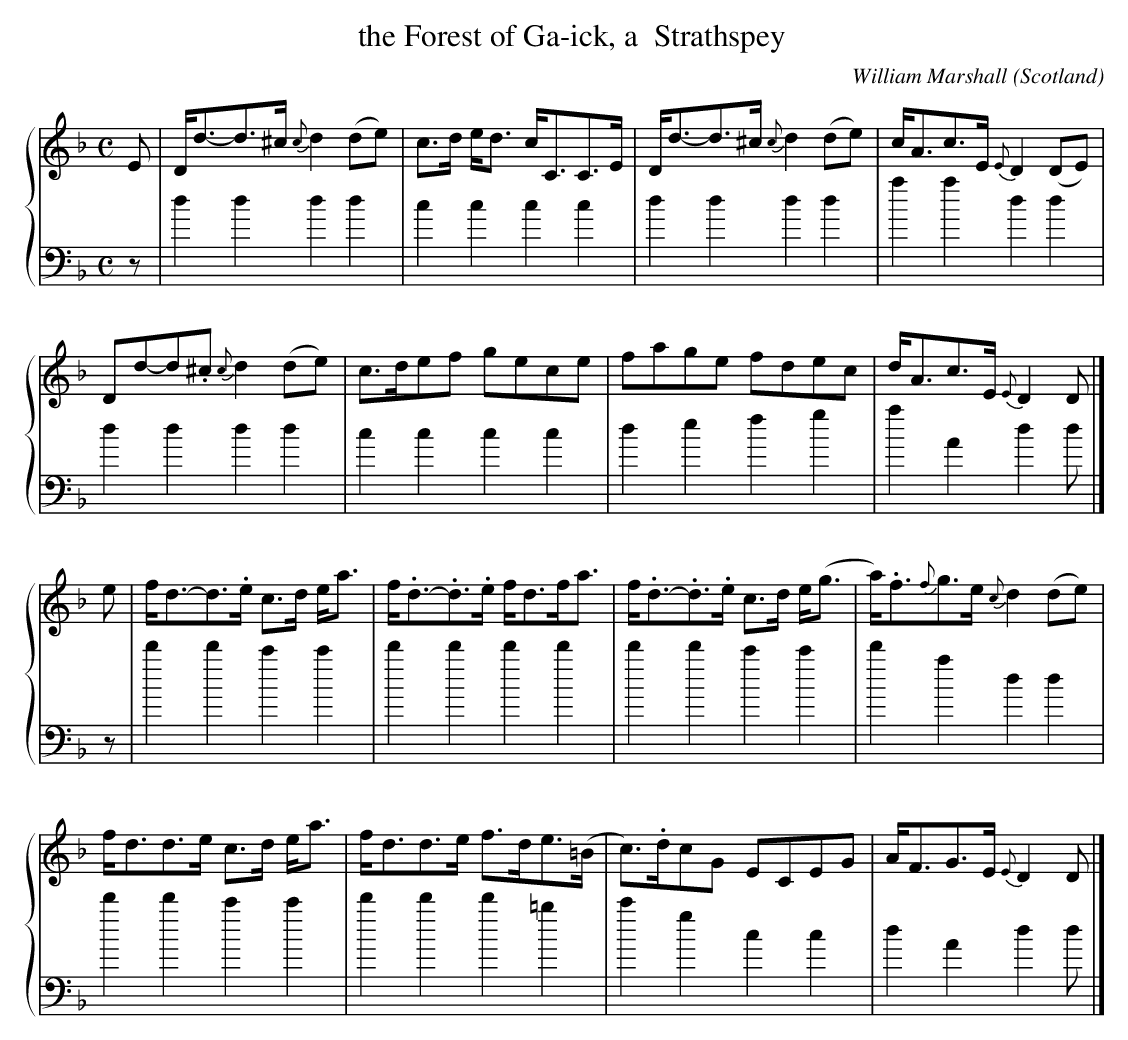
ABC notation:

X:1
T:the Forest of Ga-ick, a  Strathspey
C:William Marshall
L:1/8
M:C
O:Scotland
K:F
%%staves {1 2}
V:1
E | \
D<d-d>^c {c}d2 (de) | c>d e<d c<CC>E | \
D<d-d>^c {c}d2 (de) | c<Ac>E {E}D2 (DE) |
Dd-d.^c {c}d2 (de) | c>def gece | \
fage fdec | d<Ac>E {E}D2 D |]
e | \
f<d-d>.e c>d e<a | f<.d-.d>.e f<df<a | \
f<.d-.d>.e c>d e<(g | a)<.f{f}g>e {c}d2 (de) |
f<dd>e c>d e<a | f<dd>e f>de>(=B | \
c)>.dcG ECEG | A<FG>E {E}D2 D |]
V:2 clef=bass
L:1/4
z/ | dddd | cccc | dddd | aadd | dddd | cccc | defg | aAdd/ |] \
z/ | d'd'c'c' | d'd'd'd' | d'd'c'c' | d'add | d'd'c'c' | d'd'd'=b | c'gcc | dAdd/ |]
